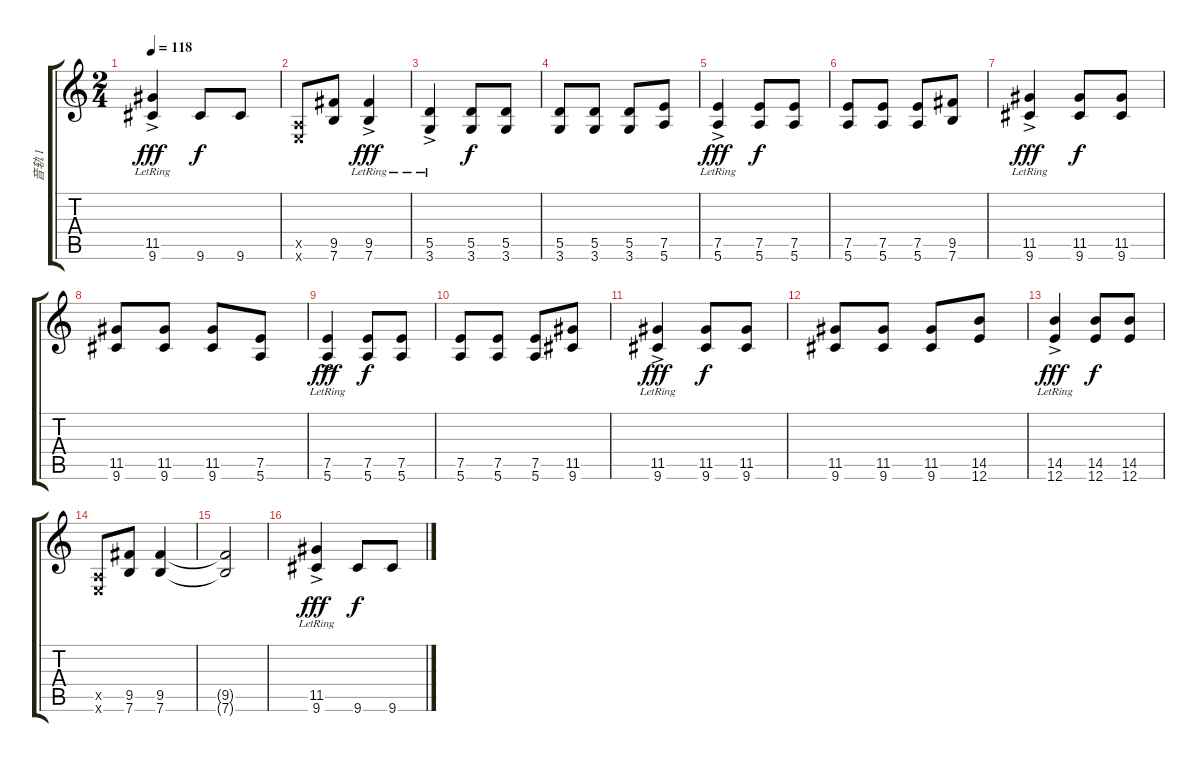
\track ("音轨 1" "音轨 1") {instrument electricguitarclean}
\staff {score tabs}
\tuning (E4 B3 G3 D3 A2 E2) {hide}
\ts (2 4)
\tempo 118
\clef g2
\ks c
(11.5{ac lr} 9.6{ac lr}).4{dy fff} 9.6.8{dy f} 9.6.8 |
(0.5{x} 0.6{x}).8 (9.5 7.6).8 (9.5{ac lr} 7.6{ac lr}).4{dy fff} |
(5.5 3.6{ac lr}).4 (5.5 3.6).8{dy f} (5.5 3.6).8 |
(5.5 3.6).8 (5.5 3.6).8 (5.5 3.6).8 (7.5 5.6).8 |
(7.5 5.6{ac lr}).4{dy fff} (7.5 5.6).8{dy f} (7.5 5.6).8 |
(7.5 5.6).8 (7.5 5.6).8 (7.5 5.6).8 (9.5 7.6).8 |
(11.5 9.6{ac lr}).4{dy fff} (11.5 9.6).8{dy f} (11.5 9.6).8 |
(11.5 9.6).8 (11.5 9.6).8 (11.5 9.6).8 (7.5 5.6).8 |
(7.5 5.6{ac lr}).4{dy fff} (7.5 5.6).8{dy f} (7.5 5.6).8 |
(7.5 5.6).8 (7.5 5.6).8 (7.5 5.6).8 (11.5 9.6).8 |
(11.5 9.6{ac lr}).4{dy fff} (11.5 9.6).8{dy f} (11.5 9.6).8 |
(11.5 9.6).8 (11.5 9.6).8 (11.5 9.6).8 (14.5 12.6).8 |
(14.5{lr} 12.6{ac lr}).4{dy fff} (14.5 12.6).8{dy f} (14.5 12.6).8 |
(0.5{x} 0.6{x}).8 (9.5 7.6).8 (9.5 7.6).4 |
(9.5{t} 7.6{t}).2 |
(11.5{ac lr} 9.6{ac lr}).4{dy fff} 9.6.8{dy f} 9.6.8
